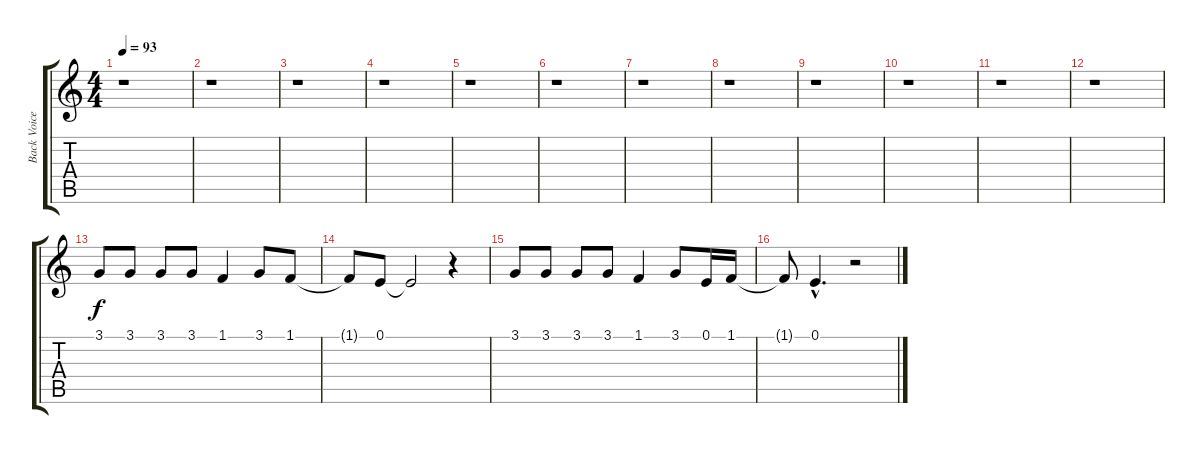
\track ("Back Voice" "Back Voice") {instrument voiceoohs}
\staff {score tabs}
\tuning (E4 B3 G3 D3 A2 E2) {hide}
\ts (4 4)
\tempo 93
\clef g2
\ks c
r.1{dy f} |
r.1 |
r.1 |
r.1 |
r.1 |
r.1 |
r.1 |
r.1 |
r.1 |
r.1 |
r.1 |
r.1 |
3.1.8 3.1.8 3.1.8 3.1.8 1.1.4 3.1.8 1.1.8 |
1.1{t}.8 0.1.8 0.1{t}.2 r.4 |
3.1.8 3.1.8 3.1.8 3.1.8 1.1.4 3.1.8 0.1.16 1.1.16 |
1.1{t}.8 0.1{hac}.4{d} r.2
